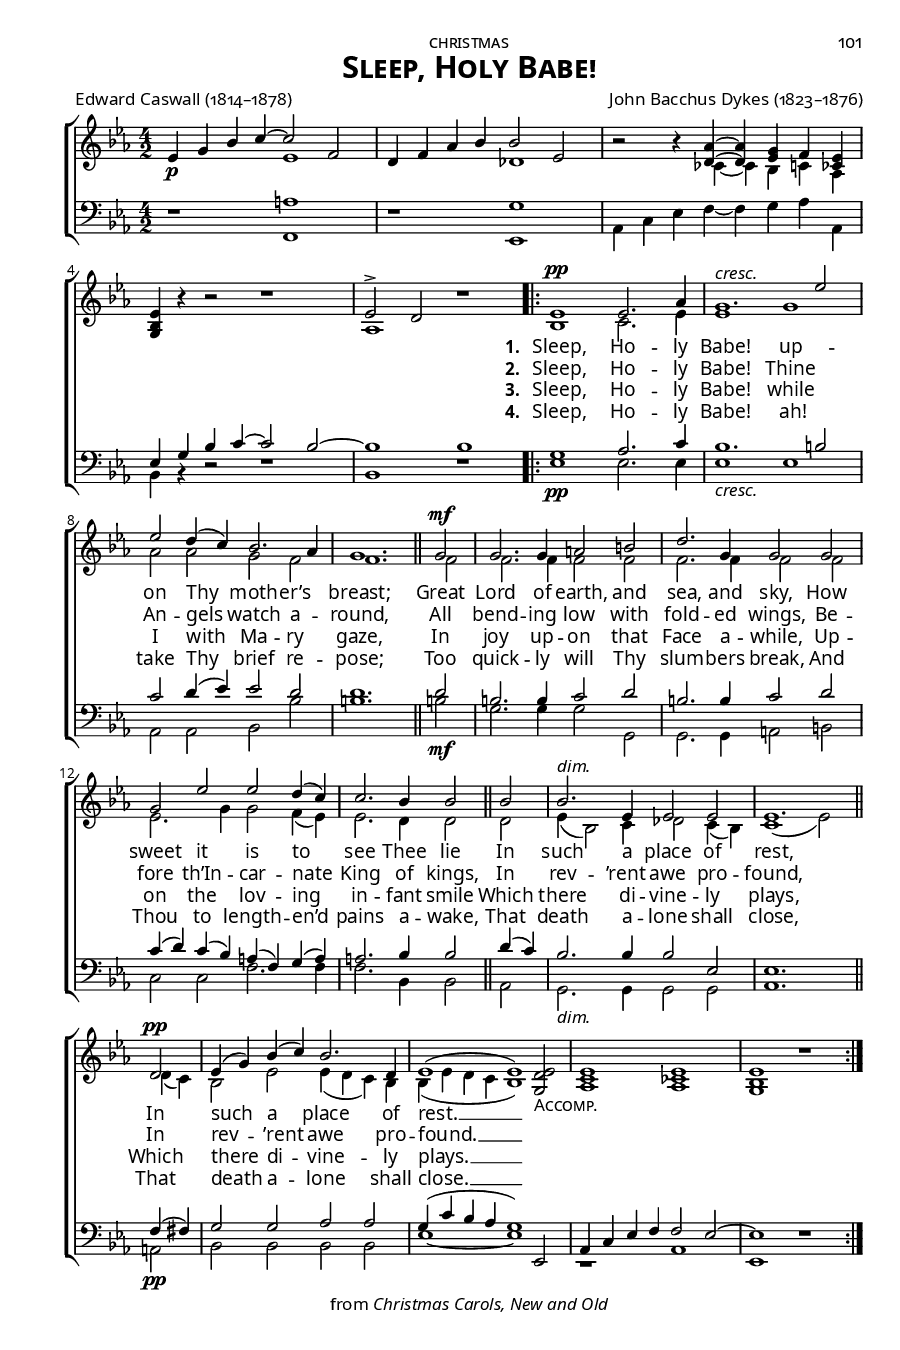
\version "2.14.2"
\include "util.ly"
\header {
  title = \markup{\override #'(font-name . "Garamond Premier Pro Semibold"){ \abs-fontsize #15 \smallCapsOldStyle"Sleep, Holy Babe!"}}
  poet = \markup\oldStyleNum"Edward Caswall (1814–1878)"
  composer = \markup\oldStyleNum"John Bacchus Dykes (1823–1876)"
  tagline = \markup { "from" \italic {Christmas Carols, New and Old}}
}
\paper {
  %print-all-headers = ##t
  paper-height = 9\in
  paper-width = 6\in
  indent = 0\in
  %system-system-spacing = #'((basic-distance . 10) (padding . 0))
  system-system-spacing =
    #'((basic-distance . 0)
       (minimum-distance . 0)
       (padding . -20)
       (stretchability . 100))
  ragged-last-bottom = ##f
  ragged-bottom = ##f
  two-sided = ##t
  inner-margin = 0.5\in
  outer-margin = 0.25\in
  top-margin = 0.25\in
  bottom-margin = 0.25\in
  first-page-number = #101
  print-first-page-number = ##t
  headerLine = \markup{\override #'(font-name . "Garamond Premier Pro") \smallCapsOldStyle"christmas"}
  oddHeaderMarkup = \markup\fill-line{
     \override #'(font-name . "Garamond Premier Pro")\abs-fontsize #8.5
     \combine 
        \fill-line{"" \on-the-fly #print-page-number-check-first
        \oldStylePageNum""
        }
        \fill-line{\headerLine}
  }
  evenHeaderMarkup = \markup {
     \override #'(font-name . "Garamond Premier Pro")\abs-fontsize #8.5
     \combine
        \on-the-fly #print-page-number-check-first
        \oldStylePageNum""
        \fill-line{\headerLine}
  }
}
#(set-global-staff-size 15) \paper{ #(define fonts (make-pango-font-tree "GoudyOlSt BT" "Garamond Premier Pro" "Garamond Premier Pro" (/ 15 20))) }
global = {
  \key ees \major
  \time 4/2
  \override DynamicLineSpanner #'staff-padding = #0.0
  \override DynamicLineSpanner #'Y-extent = #'(-1 . 1)
}

sopMusic = \relative c' {
%Introduction
  ees4_\p g bes c~c2 f, |
  d4 f aes bes bes2 ees, |
  bes'2\rest bes4\rest <aes d,>~ q <g ees> f <ees ces> |
  <ees bes g> bes'\rest bes2\rest bes1\rest |
  ees,2-> d2 bes'1\rest \bar "|:" 
%
  ees,1^\pp ees2. aes4 |
  g1.^\markup\italic"cresc." ees'2 |
  ees d4( c) bes2. aes4 |
  g1. \bar "||" 
  
  g2^\mf |
  g2. g4 a2 b |
  d2. g,4 g2 g |
  g ees' ees d4( c) |
  c2. bes4 bes2 \bar "||" 
  
  bes2 |
  bes2.^\markup\italic"dim." ees,4 ees2 ees |
  ees1. \bar "||"
  d2^\pp |
  ees4( g) bes( c) bes2. d,4 |
  << { ees1( ees) }
     { s1. <ees d g,>2_\markup\smallCapsOldStyle"Accomp." }
  >> |
  <ees c aes>1 <ees ces aes> |
  <ees bes g>1 bes'1\rest \bar ":|"
}
sopWords = \lyricmode {
  
}

altoMusic = \relative c' {
%Introduction
  s1 ees |
  s1 des |
  s2. ces4~ ces bes c aes |
  s1*2 |
  aes1 s1 \bar "|:"
%
  bes1 c2. ees4 |
  ees1 g |
  aes2 aes g f |
  f1. |
  
  f2 f2. f4 f2 f |
  f2. f4 f2 f |
  ees2. g4 g2 f4( ees) |
  ees2. d4 d2 |
  
  d2 |
  ees4( bes2) c4 des2 c4( bes) |
  c1( ees2) |
  d4( c) |
  bes2 ees ees4( d c) bes |
  bes4( ees d c bes1) |
}
altoWords = \lyricmode {
  \dropLyricsIX
  \repeat unfold 7 { \skip 1}
  \set stanza = #"1. "
  Sleep, Ho -- ly Babe!
  up --
  \set associatedVoice = "tenors"
  on Thy moth -- er’s breast;
  
  \set associatedVoice = "sopranos"
  Great Lord of earth, and sea, and sky, How sweet it is to see Thee lie
  In such a place of rest,
  In such a place of rest. __ 
}
altoWordsII = \lyricmode {
  \dropLyricsIX
%\markup\italic
  \repeat unfold 7 { \skip 1}
  \set stanza = #"2. "
  Sleep, Ho -- ly Babe!
  Thine 
  \set associatedVoice = "tenors"
  An -- gels watch a -- round,
  
  \set associatedVoice = "sopranos"
  All bend -- ing low with fold -- ed wings, Be -- fore th’In -- car -- nate King of kings,
  In rev -- ’rent awe pro -- found,
  In rev -- ’rent awe pro -- found. __
}
altoWordsIII = \lyricmode {
  \dropLyricsIX
  \repeat unfold 7 { \skip 1}
  \set stanza = #"3. "
  Sleep, Ho -- ly Babe!
  while 
  \set associatedVoice = "tenors"
  I with Ma -- ry gaze,
  
  \set associatedVoice = "sopranos"
  In joy up -- on that Face a -- while, Up -- on the lov -- ing in -- fant smile
  Which there di -- vine -- ly plays,
  Which there di -- vine -- ly plays. __
}
altoWordsIV = \lyricmode {
  \dropLyricsIX
  \repeat unfold 7 { \skip 1}
  \set stanza = #"4. "
  Sleep, Ho -- ly Babe!
  ah! 
  \set associatedVoice = "tenors"
  take Thy brief re -- pose;
  
  \set associatedVoice = "sopranos"
  Too quick -- ly will Thy slum -- bers break,
  And Thou to length -- en’d pains a -- wake,
  That death a -- lone shall close,
  That death a -- lone shall close. __
}
altoWordsV = \lyricmode {
}
altoWordsVI = \lyricmode {
}
tenorMusic = \relative c' {
%Introduction
  s1 a |
  s1 g |
  s1*2 |
  ees4 g bes c~ c2 bes~ |
  bes1 bes \bar "|:"
%
  g1_\pp aes2. c4 |
  bes1._\markup\italic"cresc." b2 |
  c2 d4( ees) ees2 d |
  d1. |
  
  d2_\mf |
  b2. b4 c2 d |
  b2. b4 c2 d |
  c4( d) c( bes) a( f) g( a) |
  a2. bes4 bes2 |
  
  d4( c) |
  bes2._\markup\italic"dim." bes4 bes2 ees, |
  ees1. |
  f4(_\pp fis) |
  g2 g aes aes |
  << { g4( c bes aes g1) }
     { s1. ees,2 }
  >> |
  aes4 c ees f f2 ees2~ |
  ees1 s1 \bar ":|"
}
tenorWords = \lyricmode {

}

bassMusic = \relative c {
%Introduction
  d1\rest f, |
  d'\rest ees, |
  aes4 c ees f~ f g aes aes, |
  bes bes\rest d2\rest d1\rest |
  bes1 d\rest \bar "|:"
%
  ees1 ees2. ees4 |
  ees1 ees |
  aes,2 aes bes bes' |
  b1. |
  
  b!2 |
  g2. g4 g2 g, |
  g2. g4 a2 b |
  c c f2. f4 |
  f2. bes,4 bes2 |
  
  aes2 |
  g2. g4 g2 g2 |
  aes1. |
  a2 |
  bes bes bes bes |
  ees1~ ees |
  c,1\rest aes' |
  ees d'\rest \bar ":|"
}
bassWords = \lyricmode {

}

pianoRH = \relative c' {
  
}
pianoLH = \relative c' {
  
}

\score {
  <<
   \new ChoirStaff <<
%    \new Lyrics = sopranos \with { \override VerticalAxisGroup #'nonstaff-relatedstaff-spacing = #'((basic-distance . 1)) }
    \new Staff = women <<
      \new Voice = "sopranos" { \voiceOne << \global \sopMusic >> }
      \new Voice = "altos" { \voiceTwo << \global \altoMusic >> }
    >>
   \new Staff = men <<
      \clef bass
      \new Voice = "tenors" { \voiceOne << \global \tenorMusic >> }
      \new Voice = "basses" { \voiceTwo << \global \bassMusic >> }
    >>
    \new Lyrics \with { alignAboveContext = #"women" \override VerticalAxisGroup #'nonstaff-relatedstaff-spacing = #'((basic-distance . 1))} \lyricsto "sopranos" \sopWords
    \new Lyrics = "altosVI"  \with { alignBelowContext = #"women" } \lyricsto "altos" \altoWordsVI
    \new Lyrics = "altosV"  \with { alignBelowContext = #"women" } \lyricsto "altos" \altoWordsV
    \new Lyrics = "altosIV"  \with { alignBelowContext = #"women" } \lyricsto "altos" \altoWordsIV
    \new Lyrics = "altosIII"  \with { alignBelowContext = #"women" } \lyricsto "altos" \altoWordsIII
    \new Lyrics = "altosII"  \with { alignBelowContext = #"women" } \lyricsto "altos" \altoWordsII
    \new Lyrics = "altos"  \with { alignBelowContext = #"women" \override VerticalAxisGroup #'nonstaff-relatedstaff-spacing = #'((padding . -0.5)) } \lyricsto "altos" \altoWords
    \new Lyrics \with { alignAboveContext = #"men" \override VerticalAxisGroup #'nonstaff-relatedstaff-spacing = #'((basic-distance . 1)) } \lyricsto "tenors" \tenorWords
    \new Lyrics \with { alignBelowContext = #"men" \override VerticalAxisGroup #'nonstaff-relatedstaff-spacing = #'((basic-distance . 1)) } \lyricsto "basses" \bassWords
  >>
%    \new PianoStaff << \new Staff { \new Voice { \pianoRH } } \new Staff { \clef "bass" \pianoLH } >>
  >>
  \layout {
    \context {
      \Score
      \override SpacingSpanner #'base-shortest-duration = #(ly:make-moment 1 4)
      \override SpacingSpanner #'common-shortest-duration = #(ly:make-moment 1 4)
    }
    \context {
      % a little smaller so lyrics
      % can be closer to the staff
      \Staff
      \override VerticalAxisGroup #'minimum-Y-extent = #'(-3 . 3)
    }
    \context {
      \Lyrics
      \override LyricText #'X-offset = #center-on-word
    }
  }
}

